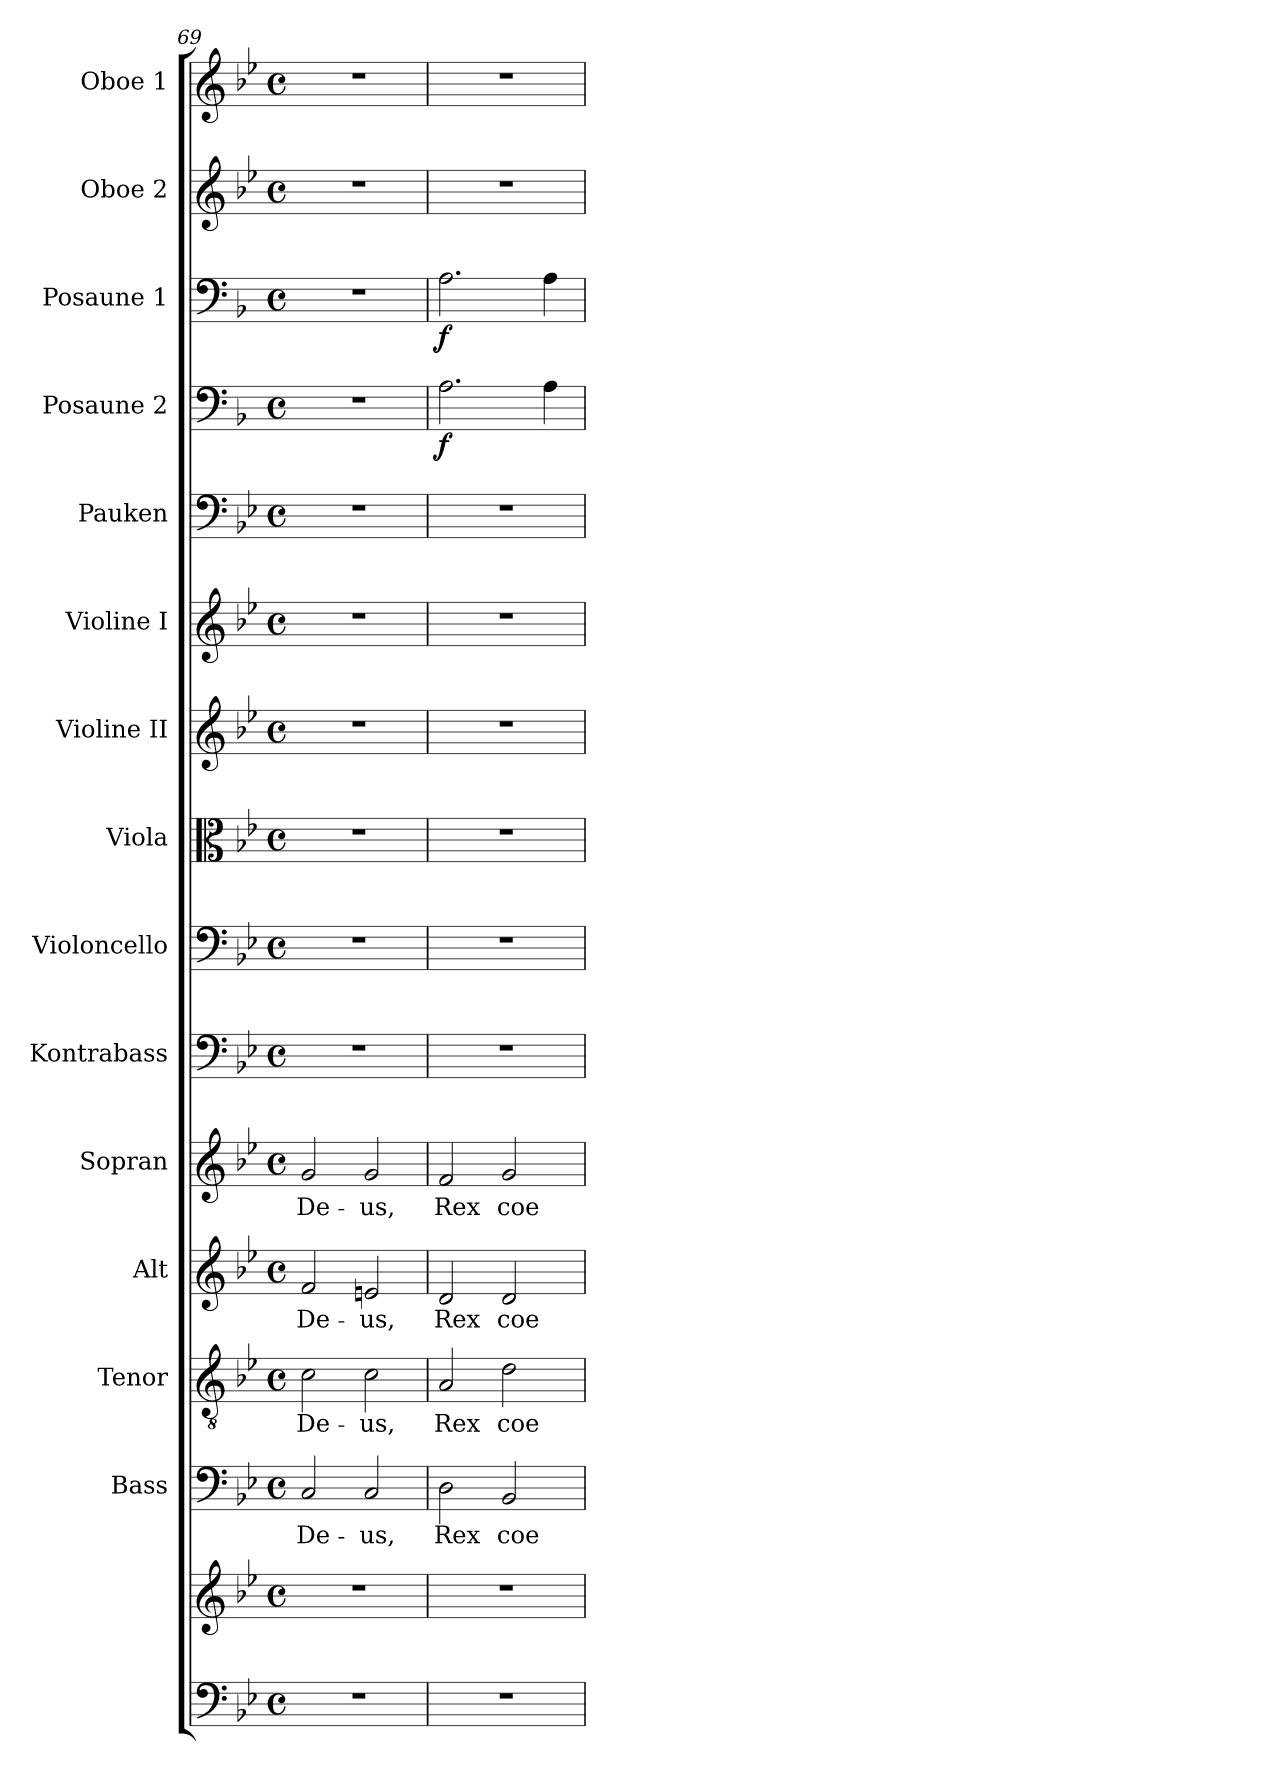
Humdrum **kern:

**kern	**kern	**kern	**text	**kern	**text	**kern	**text	**kern	**text	**kern	**kern	**kern	**kern	**kern	**kern	**kern	**dynam	**kern	**dynam	**kern	**kern
*part15	*part15	*part14	*part14	*part13	*part13	*part12	*part12	*part11	*part11	*part10	*part9	*part8	*part7	*part6	*part5	*part4	*part4	*part3	*part3	*part2	*part1
*staff16	*staff15	*staff14	*staff14	*staff13	*staff13	*staff12	*staff12	*staff11	*staff11	*staff10	*staff9	*staff8	*staff7	*staff6	*staff5	*staff4	*staff4	*staff3	*staff3	*staff2	*staff1
*	*	*I"Bass	*	*I"Tenor	*	*I"Alt	*	*I"Sopran	*	*I"Kontrabass	*I"Violoncello	*I"Viola	*I"Violine II	*I"Violine I	*I"Pauken	*I"Posaune 2	*	*I"Posaune 1	*	*I"Oboe 2	*I"Oboe 1
*	*	*I'B.	*	*I'T.	*	*I'A.	*	*I'S.	*	*I'Kb.	*I'Vc.	*I'Vla.	*I'Vl. II	*I'Vl. I	*I'Pk.	*I'Pos. 2	*	*I'Pos. 1	*	*I'Ob. 2	*I'Ob. 1
*clefF4	*clefG2	*clefF4	*	*clefGv2	*	*clefG2	*	*clefG2	*	*clefF4	*clefF4	*clefC3	*clefG2	*clefG2	*clefF4	*clefF4	*	*clefF4	*	*clefG2	*clefG2
*	*	*	*	*	*	*	*	*	*	*ITrd7c12	*	*	*	*	*	*ITrd4c7	*	*ITrd4c7	*	*	*
*k[b-e-]	*k[b-e-]	*k[b-e-]	*	*k[b-e-]	*	*k[b-e-]	*	*k[b-e-]	*	*k[b-e-]	*k[b-e-]	*k[b-e-]	*k[b-e-]	*k[b-e-]	*k[b-e-]	*k[b-e-]	*	*k[b-e-]	*	*k[b-e-]	*k[b-e-]
*B-:	*B-:	*B-:	*	*B-:	*	*B-:	*	*B-:	*	*B-:	*B-:	*B-:	*B-:	*B-:	*B-:	*B-:	*	*B-:	*	*B-:	*B-:
*M4/4	*M4/4	*M4/4	*	*M4/4	*	*M4/4	*	*M4/4	*	*M4/4	*M4/4	*M4/4	*M4/4	*M4/4	*M4/4	*M4/4	*	*M4/4	*	*M4/4	*M4/4
*met(c)	*met(c)	*met(c)	*	*met(c)	*	*met(c)	*	*met(c)	*	*met(c)	*met(c)	*met(c)	*met(c)	*met(c)	*met(c)	*met(c)	*	*met(c)	*	*met(c)	*met(c)
=69	=69	=69	=69	=69	=69	=69	=69	=69	=69	=69	=69	=69	=69	=69	=69	=69	=69	=69	=69	=69	=69
!	!	!	!LO:LY:b	!	!LO:LY:b	!	!LO:LY:b	!	!LO:LY:b	!	!	!	!	!	!	!	!	!	!	!	!
1r	1r	2C/	De-	2c\	De-	2f/	De-	2g/	De-	1r	1r	1r	1r	1r	1r	1r	.	1r	.	1r	1r
!	!	!	!LO:LY:b	!	!LO:LY:b	!	!LO:LY:b	!	!LO:LY:b	!	!	!	!	!	!	!	!	!	!	!	!
.	.	2C/	-us,	2c\	-us,	2en/	-us,	2g/	-us,	.	.	.	.	.	.	.	.	.	.	.	.
=70	=70	=70	=70	=70	=70	=70	=70	=70	=70	=70	=70	=70	=70	=70	=70	=70	=70	=70	=70	=70	=70
!	!	!	!LO:LY:b	!	!LO:LY:b	!	!LO:LY:b	!	!LO:LY:b	!	!	!	!	!	!	!	!LO:DY:b	!	!LO:DY:b	!	!
1r	1r	2D\	Rex	2A/	Rex	2d/	Rex	2f/	Rex	1r	1r	1r	1r	1r	1r	2.D\	f	2.D\	f	1r	1r
!	!	!	!LO:LY:b	!	!LO:LY:b	!	!LO:LY:b	!	!LO:LY:b	!	!	!	!	!	!	!	!	!	!	!	!
.	.	2BB-/	coe-	2d\	coe-	2d/	coe-	2g/	coe-	.	.	.	.	.	.	.	.	.	.	.	.
.	.	.	.	.	.	.	.	.	.	.	.	.	.	.	.	4D\	.	4D\	.	.	.
=	=	=	=	=	=	=	=	=	=	=	=	=	=	=	=	=	=	=	=	=	=
*-	*-	*-	*-	*-	*-	*-	*-	*-	*-	*-	*-	*-	*-	*-	*-	*-	*-	*-	*-	*-	*-
